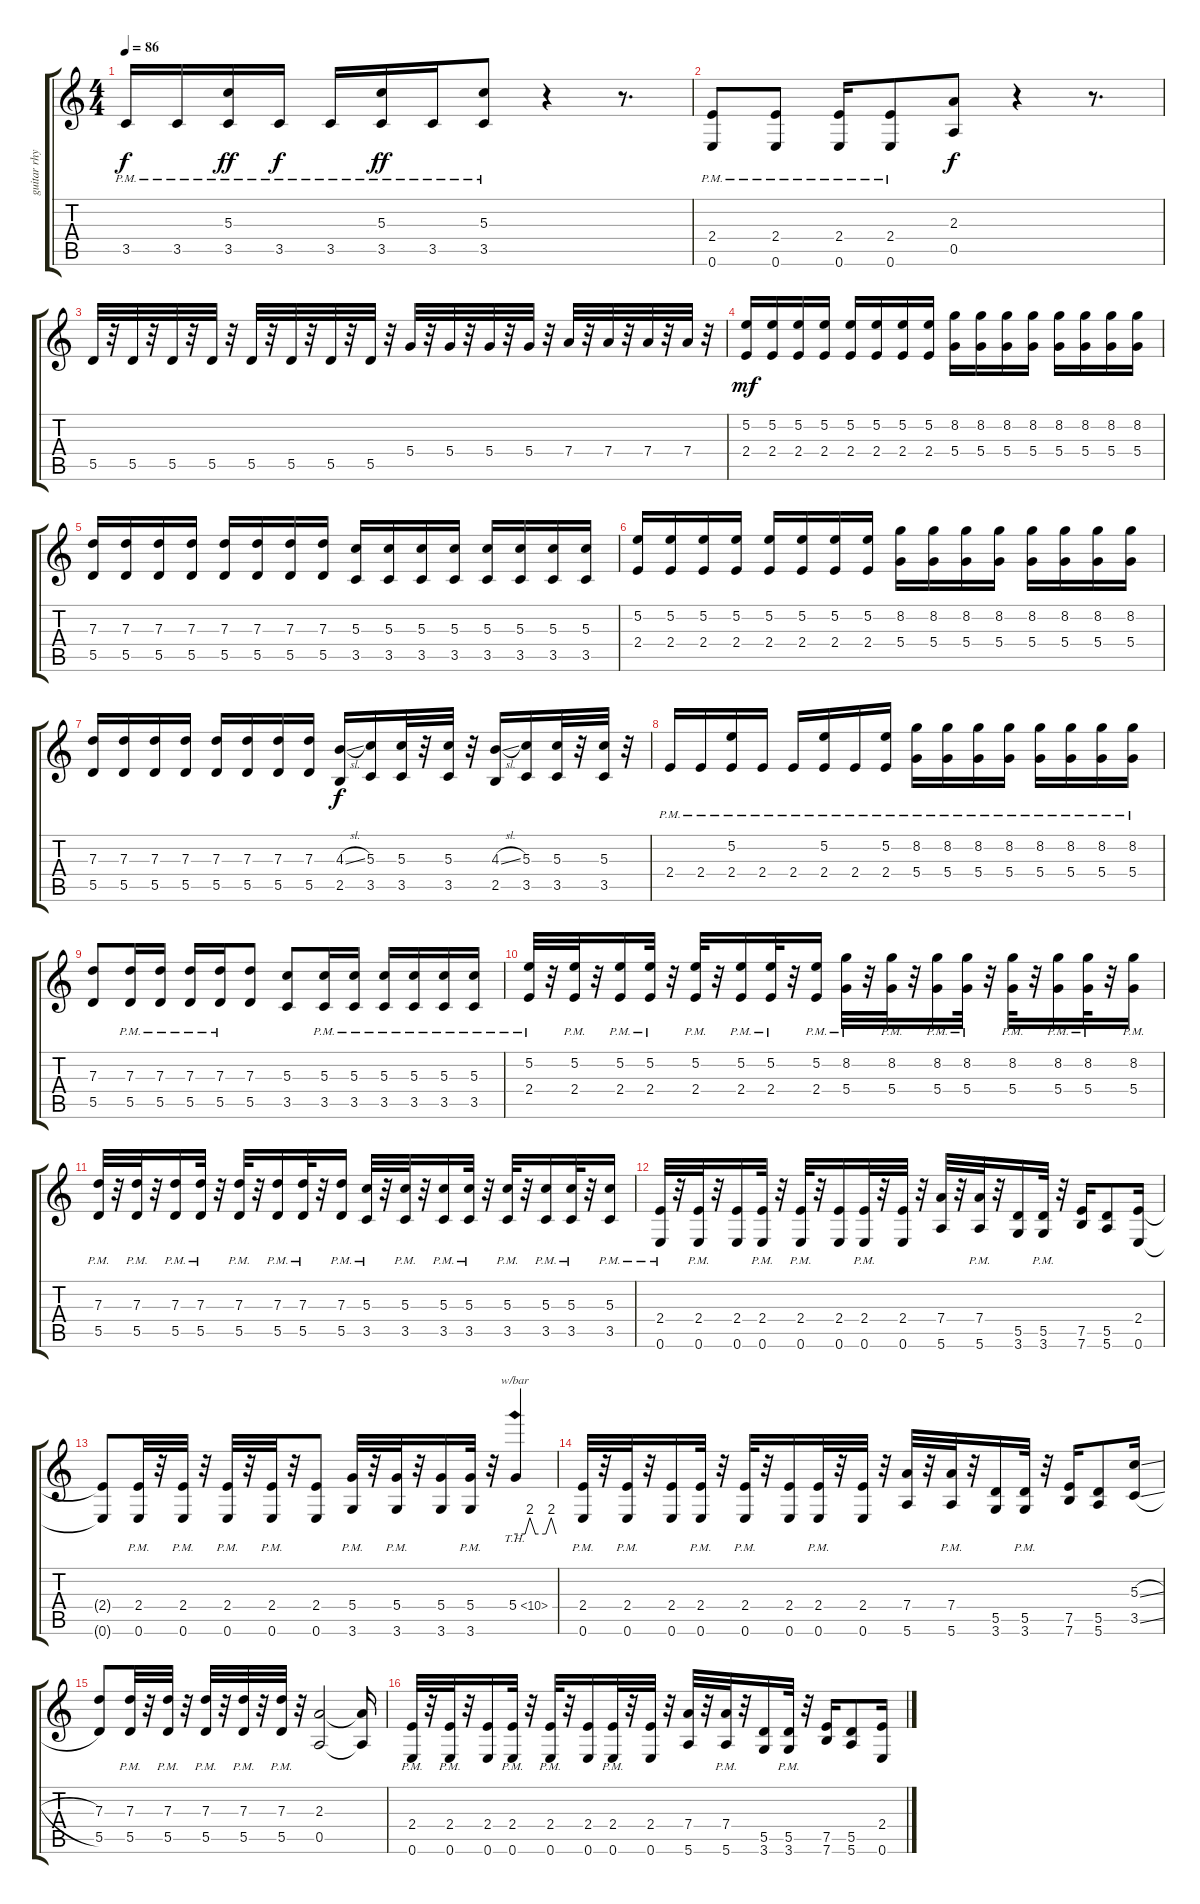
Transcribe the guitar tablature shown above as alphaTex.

\track ("guitar rhythm right" "guitar rhy") {instrument distortionguitar}
\staff {score tabs}
\tuning (E4 B3 G3 D3 A2 E2) {hide}
\ts (4 4)
\tempo 86
\clef g2
\ks c
3.5{pm}.16{dy f} 3.5{pm}.16 (5.3 3.5{pm}).16{dy ff} 3.5{pm}.16{dy f} 3.5{pm}.16 (5.3 3.5{pm}).16{dy ff} 3.5{pm}.16 (5.3 3.5{pm}).8 r.4 r.8{d} |
(2.4{pm} 0.6{pm}).8 (2.4{pm} 0.6{pm}).8 (2.4{pm} 0.6{pm}).16 (2.4{pm} 0.6{pm}).8 (2.3 0.5).8{dy f} r.4 r.8{d} |
5.5.32 r.32 5.5.32 r.32 5.5.32 r.32 5.5.32 r.32 5.5.32 r.32 5.5.32 r.32 5.5.32 r.32 5.5.32 r.32 5.4.32 r.32 5.4.32 r.32 5.4.32 r.32 5.4.32 r.32 7.4.32 r.32 7.4.32 r.32 7.4.32 r.32 7.4.32 r.32 |
(5.2 2.4).16{dy mf} (5.2 2.4).16 (5.2 2.4).16 (5.2 2.4).16 (5.2 2.4).16 (5.2 2.4).16 (5.2 2.4).16 (5.2 2.4).16 (8.2 5.4).16 (8.2 5.4).16 (8.2 5.4).16 (8.2 5.4).16 (8.2 5.4).16 (8.2 5.4).16 (8.2 5.4).16 (8.2 5.4).16 |
(7.3 5.5).16 (7.3 5.5).16 (7.3 5.5).16 (7.3 5.5).16 (7.3 5.5).16 (7.3 5.5).16 (7.3 5.5).16 (7.3 5.5).16 (5.3 3.5).16 (5.3 3.5).16 (5.3 3.5).16 (5.3 3.5).16 (5.3 3.5).16 (5.3 3.5).16 (5.3 3.5).16 (5.3 3.5).16 |
(5.2 2.4).16 (5.2 2.4).16 (5.2 2.4).16 (5.2 2.4).16 (5.2 2.4).16 (5.2 2.4).16 (5.2 2.4).16 (5.2 2.4).16 (8.2 5.4).16 (8.2 5.4).16 (8.2 5.4).16 (8.2 5.4).16 (8.2 5.4).16 (8.2 5.4).16 (8.2 5.4).16 (8.2 5.4).16 |
(7.3 5.5).16 (7.3 5.5).16 (7.3 5.5).16 (7.3 5.5).16 (7.3 5.5).16 (7.3 5.5).16 (7.3 5.5).16 (7.3 5.5).16 (4.3{sl} 2.5).16{dy f} (5.3 3.5).16 (5.3 3.5).32 r.32 (5.3 3.5).32 r.32 (4.3{sl} 2.5).16 (5.3 3.5).16 (5.3 3.5).32 r.32 (5.3 3.5).32 r.32 |
2.4{pm}.16 2.4{pm}.16 (5.2 2.4{pm}).16 2.4{pm}.16 2.4{pm}.16 (5.2 2.4{pm}).16 2.4{pm}.16 (5.2 2.4{pm}).16 (8.2{pm} 5.4{pm}).16 (8.2{pm} 5.4{pm}).16 (8.2{pm} 5.4{pm}).16 (8.2{pm} 5.4{pm}).16 (8.2{pm} 5.4{pm}).16 (8.2{pm} 5.4{pm}).16 (8.2{pm} 5.4{pm}).16 (8.2{pm} 5.4{pm}).16 |
(7.3 5.5).8 (7.3{pm} 5.5{pm}).16 (7.3{pm} 5.5{pm}).16 (7.3{pm} 5.5{pm}).16 (7.3{pm} 5.5{pm}).16 (7.3 5.5).8 (5.3 3.5).8 (5.3{pm} 3.5{pm}).16 (5.3{pm} 3.5{pm}).16 (5.3{pm} 3.5{pm}).16 (5.3{pm} 3.5{pm}).16 (5.3{pm} 3.5{pm}).16 (5.3{pm} 3.5{pm}).16 |
(5.2{pm} 2.4{pm}).32 r.32 (5.2{pm} 2.4{pm}).32 r.32 (5.2 2.4{pm}).16 (5.2{pm} 2.4{pm}).32 r.32 (5.2{pm} 2.4{pm}).32 r.32 (5.2 2.4{pm}).16 (5.2{pm} 2.4{pm}).32 r.32 (5.2 2.4{pm}).16 (8.2{pm} 5.4{pm}).32 r.32 (8.2{pm} 5.4{pm}).32 r.32 (8.2 5.4{pm}).16 (8.2{pm} 5.4{pm}).32 r.32 (8.2{pm} 5.4{pm}).32 r.32 (8.2 5.4{pm}).16 (8.2{pm} 5.4{pm}).32 r.32 (8.2 5.4{pm}).16 |
(7.3{pm} 5.5{pm}).32 r.32 (7.3{pm} 5.5{pm}).32 r.32 (7.3 5.5{pm}).16 (7.3{pm} 5.5{pm}).32 r.32 (7.3{pm} 5.5{pm}).32 r.32 (7.3 5.5{pm}).16 (7.3{pm} 5.5{pm}).32 r.32 (7.3 5.5{pm}).16 (5.3{pm} 3.5{pm}).32 r.32 (5.3{pm} 3.5{pm}).32 r.32 (5.3 3.5{pm}).16 (5.3{pm} 3.5{pm}).32 r.32 (5.3{pm} 3.5{pm}).32 r.32 (5.3 3.5{pm}).16 (5.3{pm} 3.5{pm}).32 r.32 (5.3 3.5{pm}).16 |
(2.4{pm} 0.6{pm}).32 r.32 (2.4{pm} 0.6{pm}).32 r.32 (2.4 0.6).16 (2.4{pm} 0.6{pm}).32 r.32 (2.4{pm} 0.6{pm}).32 r.32 (2.4 0.6).16 (2.4{pm} 0.6{pm}).32 r.32 (2.4 0.6).32 r.32 (7.4 5.6).32 r.32 (7.4{pm} 5.6{pm}).32 r.32 (5.5 3.6).16 (5.5{pm} 3.6{pm}).32 r.32 (7.5 7.6).16 (5.5 5.6).8 (2.4 0.6).16 |
(2.4{t} 0.6{t}).8 (2.4{pm} 0.6{pm}).32 r.32 (2.4{pm} 0.6{pm}).32 r.32 (2.4{pm} 0.6{pm}).32 r.32 (2.4{pm} 0.6{pm}).32 r.32 (2.4 0.6).8 (5.4{pm} 3.6{pm}).32 r.32 (5.4{pm} 3.6{pm}).32 r.32 (5.4 3.6).16 (5.4{pm} 3.6{pm}).32 r.32 5.4{th 5}.4{tbe (custom default 0 0 15 0 22 8 30 0 45 0 53 8 60 0)} |
(2.4{pm} 0.6{pm}).32 r.32 (2.4{pm} 0.6{pm}).32 r.32 (2.4 0.6).16 (2.4{pm} 0.6{pm}).32 r.32 (2.4{pm} 0.6{pm}).32 r.32 (2.4 0.6).16 (2.4{pm} 0.6{pm}).32 r.32 (2.4 0.6).32 r.32 (7.4 5.6).32 r.32 (7.4{pm} 5.6{pm}).32 r.32 (5.5 3.6).16 (5.5{pm} 3.6{pm}).32 r.32 (7.5 7.6).16 (5.5 5.6).8 (5.3{sl} 3.5{sl}).16 |
(7.3 5.5).8 (7.3{pm} 5.5{pm}).32 r.32 (7.3{pm} 5.5{pm}).32 r.32 (7.3{pm} 5.5{pm}).32 r.32 (7.3{pm} 5.5{pm}).32 r.32 (7.3{pm} 5.5{pm}).32 r.32 (2.3 0.5).2 (2.3{t} 0.5{t}).16 |
(2.4{pm} 0.6{pm}).32 r.32 (2.4{pm} 0.6{pm}).32 r.32 (2.4 0.6).16 (2.4{pm} 0.6{pm}).32 r.32 (2.4{pm} 0.6{pm}).32 r.32 (2.4 0.6).16 (2.4{pm} 0.6{pm}).32 r.32 (2.4 0.6).32 r.32 (7.4 5.6).32 r.32 (7.4{pm} 5.6{pm}).32 r.32 (5.5 3.6).16 (5.5{pm} 3.6{pm}).32 r.32 (7.5 7.6).16 (5.5 5.6).8 (2.4 0.6).16
